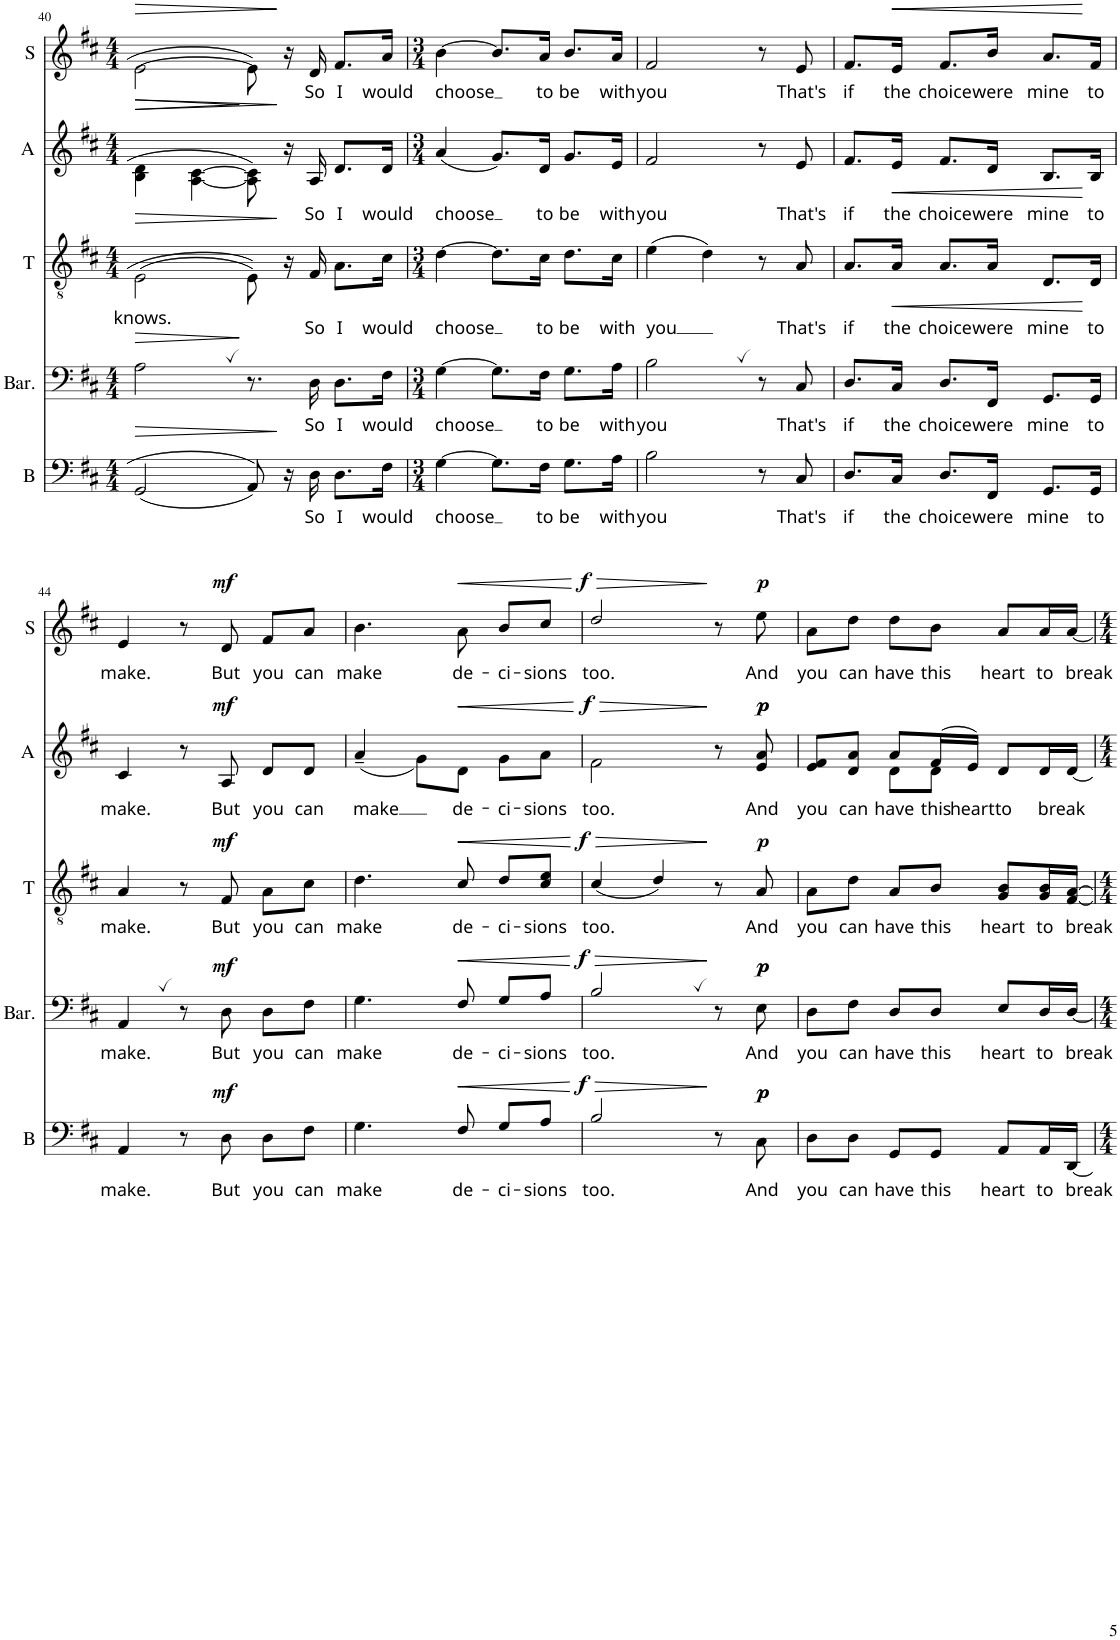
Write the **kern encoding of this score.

**kern	**kern	**dynam	**kern	**text	**dynam	**kern	**text	**dynam	**kern	**text	**dynam	**kern	**text	**dynam	**kern	**text	**dynam
*part6	*part6	*part6	*part5	*part5	*part5	*part4	*part4	*part4	*part3	*part3	*part3	*part2	*part2	*part2	*part1	*part1	*part1
*staff7	*staff6	*staff6/7	*staff5	*staff5	*staff5	*staff4	*staff4	*staff4	*staff3	*staff3	*staff3	*staff2	*staff2	*staff2	*staff1	*staff1	*staff1
*I"Piano	*	*	*I"Bass	*	*	*I"Baritone	*	*	*I"Tenor	*	*	*I"Alto	*	*	*I"Soprano	*	*
*I'P	*	*	*I'B	*	*	*I'Bar.	*	*	*I'T	*	*	*I'A	*	*	*I'S	*	*
!!LO:PB:g=z
*clefF4	*clefG2	*	*clefF4	*	*	*clefF4	*	*	*clefGv2	*	*	*clefG2	*	*	*clefG2	*	*
*k[f#c#]	*k[f#c#]	*	*k[f#c#]	*	*	*k[f#c#]	*	*	*k[f#c#]	*	*	*k[f#c#]	*	*	*k[f#c#]	*	*
*M4/4	*M4/4	*	*M4/4	*	*	*M4/4	*	*	*M4/4	*	*	*M4/4	*	*	*M4/4	*	*
=40	=40	=40	=40	=40	=40	=40	=40	=40	=40	=40	=40	=40	=40	=40	=40	=40	=40
*	*^	*	*	*	*	*	*	*	*	*	*	*	*	*	*	*	*
!	!	!	!	!	!	!LO:HP:b	!	!LO:LY:a	!LO:HP:b	!	!	!LO:HP:b	!	!	!LO:HP:b	!	!	!LO:HP:b
[>2AA [>2E	[>2e	4A 4B	.	(2GG/	.	>	2A,\	knows.	>	(2E\	.	>	4B\ 4d\	.	>	[2e\	.	>
!	!	!	!	!	!	!	!	!	!	!	!	!	!	!	!LO:HP:b	!	!	!
.	.	[>4A [>4c#	.	.	.	.	.	.	.	.	.	.	[<4A\ [>4c#\	.	>	.	.	.
8AA] 8E]	8e]	8A] 8c#]	.	8AA/)	.	.	8.r	.	]	8E\)	.	.	8A\] 8c#\]	.	]	8e\]	.	.
16r	16r	4.ryy	.	16r	.	]	.	.	.	16r	.	]	16r	.	]	16r	.	]
!	!	!	!	!	!LO:LY:b	!	!	!LO:LY:b	!	!	!LO:LY:b	!	!	!LO:LY:b	!	!	!LO:LY:b	!
16D 16F#	16A 16d	.	.	16D\	So	.	16D\	So	.	16F#/	So	.	16A/	So	.	16d/	So	.
!	!	!	!	!	!LO:LY:b	!	!	!LO:LY:b	!	!	!LO:LY:b	!	!	!LO:LY:b	!	!	!LO:LY:b	!
8.D\ 8.A\L	8.d/ 8.f#/L	.	.	8.D\L	I	.	8.D\L	I	.	8.A\L	I	.	8.d/L	I	.	8.f#/L	I	.
!	!	!	!	!	!LO:LY:b	!	!	!LO:LY:b	!	!	!LO:LY:b	!	!	!LO:LY:b	!	!	!LO:LY:b	!
16F#\ 16c#\Jk	16d/ 16a/Jk	.	.	16F#\Jk	would	.	16F#\Jk	would	.	16c#\Jk	would	.	16d/Jk	would	.	16a/Jk	would	.
*	*v	*v	*	*	*	*	*	*	*	*	*	*	*	*	*	*	*	*
=41	=41	=41	=41	=41	=41	=41	=41	=41	=41	=41	=41	=41	=41	=41	=41	=41	=41
*M3/4	*M3/4	*	*M3/4	*	*	*M3/4	*	*	*M3/4	*	*	*M3/4	*	*	*M3/4	*	*
!	!	!	!	!LO:LY:b	!	!	!LO:LY:b	!	!	!LO:LY:b	!	!	!LO:LY:b	!	!	!LO:LY:b	!
[>4G [>4d	4a [>4b	.	[>4G\	choose	.	[>4G\	choose	.	[>4d\	choose	.	(<4a/	choose	.	[>4b\	choose	.
8.G]\ 8.d]\L	8.g/ 8.b]/L	.	8.G\L]	.	.	8.G\L]	.	.	8.d\L]	.	.	8.g/L)	.	.	8.b/L]	.	.
!	!	!	!	!LO:LY:b	!	!	!LO:LY:b	!	!	!LO:LY:b	!	!	!LO:LY:b	!	!	!LO:LY:b	!
16F#\ 16c#\Jk	16d/ 16a/Jk	.	16F#\Jk	to	.	16F#\Jk	to	.	16c#\Jk	to	.	16d/Jk	to	.	16a/Jk	to	.
!	!	!	!	!LO:LY:b	!	!	!LO:LY:b	!	!	!LO:LY:b	!	!	!LO:LY:b	!	!	!LO:LY:b	!
8.G\ 8.d\L	8.g/ 8.b/L	.	8.G\L	be	.	8.G\L	be	.	8.d\L	be	.	8.g/L	be	.	8.b/L	be	.
!	!	!	!	!LO:LY:b	!	!	!LO:LY:b	!	!	!LO:LY:b	!	!	!LO:LY:b	!	!	!LO:LY:b	!
16A\ 16c#\Jk	16e/ 16a/Jk	.	16A\Jk	with	.	16A\Jk	with	.	16c#\Jk	with	.	16e/Jk	with	.	16a/Jk	with	.
=42	=42	=42	=42	=42	=42	=42	=42	=42	=42	=42	=42	=42	=42	=42	=42	=42	=42
*	*^	*	*	*	*	*	*	*	*	*	*	*	*	*	*	*	*
!	!	!	!	!	!LO:LY:b	!	!	!LO:LY:b	!	!	!LO:LY:b	!	!	!LO:LY:b	!	!	!LO:LY:b	!
2B	2f#	4e	.	2B\	you	.	2B,\	you	.	(4e\	you	.	2f#/	you	.	2f#/	you	.
.	.	4d	.	.	.	.	.	.	.	4d\)	.	.	.	.	.	.	.	.
8r	8r	4ryy	.	8r	.	.	8r	.	.	8r	.	.	8r	.	.	8r	.	.
!	!	!	!	!	!LO:LY:b	!	!	!LO:LY:b	!	!	!LO:LY:b	!	!	!LO:LY:b	!	!	!LO:LY:b	!
8C# 8A	8e	.	.	8C#/	That's	.	8C#/	That's	.	8A/	That's	.	8e/	That's	.	8e/	That's	.
*	*v	*v	*	*	*	*	*	*	*	*	*	*	*	*	*	*	*	*
=43	=43	=43	=43	=43	=43	=43	=43	=43	=43	=43	=43	=43	=43	=43	=43	=43	=43
!	!	!	!	!LO:LY:b	!	!	!LO:LY:b	!	!	!LO:LY:b	!	!	!LO:LY:b	!	!	!LO:LY:b	!
8.D\ 8.A\L	8.f#/L	.	8.D/L	if	.	8.D/L	if	.	8.A/L	if	.	8.f#/L	if	.	8.f#/L	if	.
!	!	!	!	!LO:LY:b	!	!	!LO:LY:b	!	!	!LO:LY:b	!LO:HP:b	!	!LO:LY:b	!LO:HP:b	!	!LO:LY:b	!LO:HP:b
16C#\ 16A\Jk	16e/Jk	.	16C#/Jk	the	.	16C#/Jk	the	.	16A/Jk	the	<	16e/Jk	the	<	16e/Jk	the	<
!	!	!	!	!LO:LY:b	!	!	!LO:LY:b	!	!	!LO:LY:b	!	!	!LO:LY:b	!	!	!LO:LY:b	!
8.D\ 8.A\L	8.f#/L	.	8.D/L	choice	.	8.D/L	choice	.	8.A/L	choice	.	8.f#/L	choice	.	8.f#/L	choice	.
!	!	!	!	!LO:LY:b	!	!	!LO:LY:b	!	!	!LO:LY:b	!	!	!LO:LY:b	!	!	!LO:LY:b	!
16FF#\ 16A\Jk	16d/ 16b/Jk	.	16FF#/Jk	were	.	16FF#/Jk	were	.	16A/Jk	were	.	16d/Jk	were	.	16b/Jk	were	.
!	!	!	!	!LO:LY:b	!	!	!LO:LY:b	!	!	!LO:LY:b	!	!	!LO:LY:b	!	!	!LO:LY:b	!
8.GG/ 8.D/L	8.B/ 8.a/L	.	8.GG/L	mine	.	8.GG/L	mine	.	8.D/L	mine	.	8.B/L	mine	.	8.a/L	mine	.
!	!	!	!	!LO:LY:b	!	!	!LO:LY:b	!	!	!LO:LY:b	!	!	!LO:LY:b	!	!	!LO:LY:b	!
16GG/ 16D/Jk	16B/ 16f#/Jk	.	16GG/Jk	to	.	16GG/Jk	to	.	16D/Jk	to	[	16B/Jk	to	[	16f#/Jk	to	[
!!LO:LB:g=z
=44	=44	=44	=44	=44	=44	=44	=44	=44	=44	=44	=44	=44	=44	=44	=44	=44	=44
!	!	!	!	!LO:LY:b	!	!	!LO:LY:b	!	!	!LO:LY:b	!	!	!LO:LY:b	!	!	!LO:LY:b	!
4AA 4A	4c# 4e	.	4AA/	make.	.	4AA,/	make.	.	4A/	make.	.	4c#/	make.	.	4e/	make.	.
8r	8r	.	8r	.	.	8r	.	.	8r	.	.	8r	.	.	8r	.	.
!	!	!LO:DY:b=2	!	!LO:LY:b	!	!	!LO:LY:b	!	!	!LO:LY:b	!	!	!LO:LY:b	!	!	!LO:LY:b	!
!	!	!LO:DY:n=1:b	!	!	!LO:DY:a	!	!	!LO:DY:a	!	!	!LO:DY:a	!	!	!LO:DY:a	!	!	!LO:DY:a
8D 8F#	8A 8d	mf mf	8D\	But	mf	8D\	But	mf	8F#/	But	mf	8A/	But	mf	8d/	But	mf
!	!	!	!	!LO:LY:b	!	!	!LO:LY:b	!	!	!LO:LY:b	!	!	!LO:LY:b	!	!	!LO:LY:b	!
8D\ 8A\L	8d/ 8f#/L	.	8D\L	you	.	8D\L	you	.	8A\L	you	.	8d/L	you	.	8f#/L	you	.
!	!	!	!	!LO:LY:b	!	!	!LO:LY:b	!	!	!LO:LY:b	!	!	!LO:LY:b	!	!	!LO:LY:b	!
8F#\ 8c#\J	8d/ 8a/J	.	8F#\J	can	.	8F#\J	can	.	8c#\J	can	.	8d/J	can	.	8a/J	can	.
=45	=45	=45	=45	=45	=45	=45	=45	=45	=45	=45	=45	=45	=45	=45	=45	=45	=45
!	!	!	!	!LO:LY:b	!	!	!LO:LY:b	!	!	!LO:LY:b	!	!	!LO:LY:b	!	!	!LO:LY:b	!
4.G 4.d	4a 4b	.	4.G\	make	.	4.G\	make	.	4.d\	make	.	(<4a~/	make	.	4.b\	make	.
.	8g/L	.	.	.	.	.	.	.	.	.	.	8g\L)	.	.	.	.	.
!	!	!	!	!LO:LY:b	!LO:HP:b	!	!LO:LY:b	!LO:HP:b	!	!LO:LY:b	!LO:HP:b	!	!LO:LY:b	!LO:HP:b	!	!LO:LY:b	!LO:HP:b
8F# 8c#	8d/ 8a/J	.	8F#/	de-	<	8F#/	de-	<	8c#/	de-	<	8d\J	de-	<	8a\	de-	<
!	!	!	!	!LO:LY:b	!	!	!LO:LY:b	!	!	!LO:LY:b	!	!	!LO:LY:b	!	!	!LO:LY:b	!
8G\ 8d\L	8g/ 8b/L	.	8G/L	-ci-	.	8G/L	-ci-	.	8d/L	-ci-	.	8g\L	-ci-	.	8b/L	-ci-	.
!	!	!	!	!LO:LY:b	!	!	!LO:LY:b	!	!	!LO:LY:b	!	!	!LO:LY:b	!	!	!LO:LY:b	!
8A\ 8c#\ 8e\J	8a/ 8cc#/J	.	8A/J	-sions	.	8A/J	-sions	.	8c#/ 8e/J	-sions	.	8a\J	-sions	.	8cc#/J	-sions	.
.	.	.	.	.	[	.	.	[	.	.	[	.	.	[	.	.	[
=46	=46	=46	=46	=46	=46	=46	=46	=46	=46	=46	=46	=46	=46	=46	=46	=46	=46
*^	*	*	*	*	*	*	*	*	*	*	*	*	*	*	*	*	*
!	!	!	!	!	!LO:LY:b	!LO:HP:b	!	!LO:LY:b	!LO:HP:b	!	!LO:LY:b	!LO:HP:b	!	!LO:LY:b	!LO:HP:b	!	!LO:LY:b	!LO:HP:b
!	!	!	!	!	!	!LO:DY:n=1:a	!	!	!LO:DY:n=1:a	!	!	!LO:DY:n=1:a	!	!	!LO:DY:n=1:a	!	!	!LO:DY:n=1:a
4c#	2B	2f# 2dd	.	2B/	too.	> f	2B,/	too.	> f	(4c#/	too.	> f	2f#\	too.	> f	2dd/	too.	> f
4d	.	.	.	.	.	.	.	.	.	4d/)	.	.	.	.	.	.	.	.
4ryy	8r	8r	.	8r	.	]	8r	.	]	8r	.	]	8r	.	]	8r	.	]
!	!	!	!	!	!LO:LY:b	!LO:DY:n=2:a	!	!LO:LY:b	!	!	!LO:LY:b	!	!	!LO:LY:b	!	!	!LO:LY:b	!
!	!	!	!	!	!	!LO:DY:n=3:a	!	!	!LO:DY:n=2:a	!	!	!	!	!	!	!	!	!
!	!	!	!	!	!	!	!	!	!LO:DY:n=3:a	!	!	!LO:DY:n=2:a	!	!	!LO:DY:n=2:a	!	!	!
!	!	!	!	!	!	!	!	!	!	!	!	!	!	!	!LO:DY:n=3:a	!	!	!LO:DY:n=2:a
.	8C# 8E 8A	8e 8a 8ee	.	8C#\	And	p p	8E\	And	p p	8A/	And	p	8e/ 8a/	And	p p	8ee\	And	p
=47	=47	=47	=47	=47	=47	=47	=47	=47	=47	=47	=47	=47	=47	=47	=47	=47	=47	=47
!	!	!	!	!	!LO:LY:b	!	!	!LO:LY:b	!	!	!LO:LY:b	!	!	!LO:LY:b	!	!	!LO:LY:b	!
*v	*v	*	*	*	*	*	*	*	*	*	*	*	*^	*	*	*	*	*
8D\ 8A\L	8e/ 8f#/ 8a/L	.	8D\L	you	.	8D\L	you	.	8A\L	you	.	8e/ 8f#/L	4ryy	you	.	8a\L	you	.
!	!	!	!	!LO:LY:b	!	!	!LO:LY:b	!	!	!LO:LY:b	!	!	!	!LO:LY:b	!	!	!LO:LY:b	!
8D\ 8F#\J	8d/ 8a/ 8dd/J	.	8D\J	can	.	8F#\J	can	.	8d\J	can	.	8d/ 8a/J	.	can	.	8dd\J	can	.
!	!	!	!	!LO:LY:b	!	!	!LO:LY:b	!	!	!LO:LY:b	!	!	!	!LO:LY:b	!	!	!LO:LY:b	!
8GG\ 8D\ 8A\L	8d/ 8a/ 8dd/L	.	8GG/L	have	.	8D/L	have	.	8A/L	have	.	8a/L	8d\L	have	.	8dd\L	have	.
!	!	!	!	!LO:LY:b	!	!	!LO:LY:b	!	!	!LO:LY:b	!	!	!	!LO:LY:b	!	!	!LO:LY:b	!
8GG\ 8D\ 8B\J	16d/ 16f#/ 16b/L	.	8GG/J	this	.	8D/J	this	.	8B/J	this	.	(>16f#/L	8d\J	this	.	8b\J	this	.
!	!	!	!	!	!	!	!	!	!	!	!	!	!	!LO:LY:b	!	!	!	!
.	16e/JJ	.	.	.	.	.	.	.	.	.	.	16e/JJ)	.	heart	.	.	.	.
!	!	!	!	!LO:LY:b	!	!	!LO:LY:b	!	!	!LO:LY:b	!	!	!	!LO:LY:b	!	!	!LO:LY:b	!
8AA/ 8E/ 8G/L	8B/ 8d/ 8a/L	.	8AA/L	heart	.	8E/L	heart	.	8G/ 8B/L	heart	.	8d/L	4ryy	to	.	8a/L	heart	.
!	!	!	!	!LO:LY:b	!	!	!LO:LY:b	!	!	!LO:LY:b	!	!	!	!LO:LY:b	!	!	!LO:LY:b	!
16AA/ 16D/ 16G/L	16B/ 16d/ 16a/L	.	16AA/L	to	.	16D/L	to	.	16G/ 16B/L	to	.	16d/L	.	break	.	16a/L	to	.
!	!	!	!	!LO:LY:b	!	!	!LO:LY:b	!	!	!LO:LY:b	!	!	!	!	!	!	!LO:LY:b	!
[16DD/ [16D/ [16F#/JJ	[16A/ [16d/ [16a/JJ	.	[16DD/JJ	break	.	[16D/JJ	break	.	[16F#/ [16A/JJ	break	.	[16d/JJ	.	.	.	[16a/JJ	break	.
*	*	*	*	*	*	*	*	*	*	*	*	*v	*v	*	*	*	*	*
=	=	=	=	=	=	=	=	=	=	=	=	=	=	=	=	=	=
*-	*-	*-	*-	*-	*-	*-	*-	*-	*-	*-	*-	*-	*-	*-	*-	*-	*-
